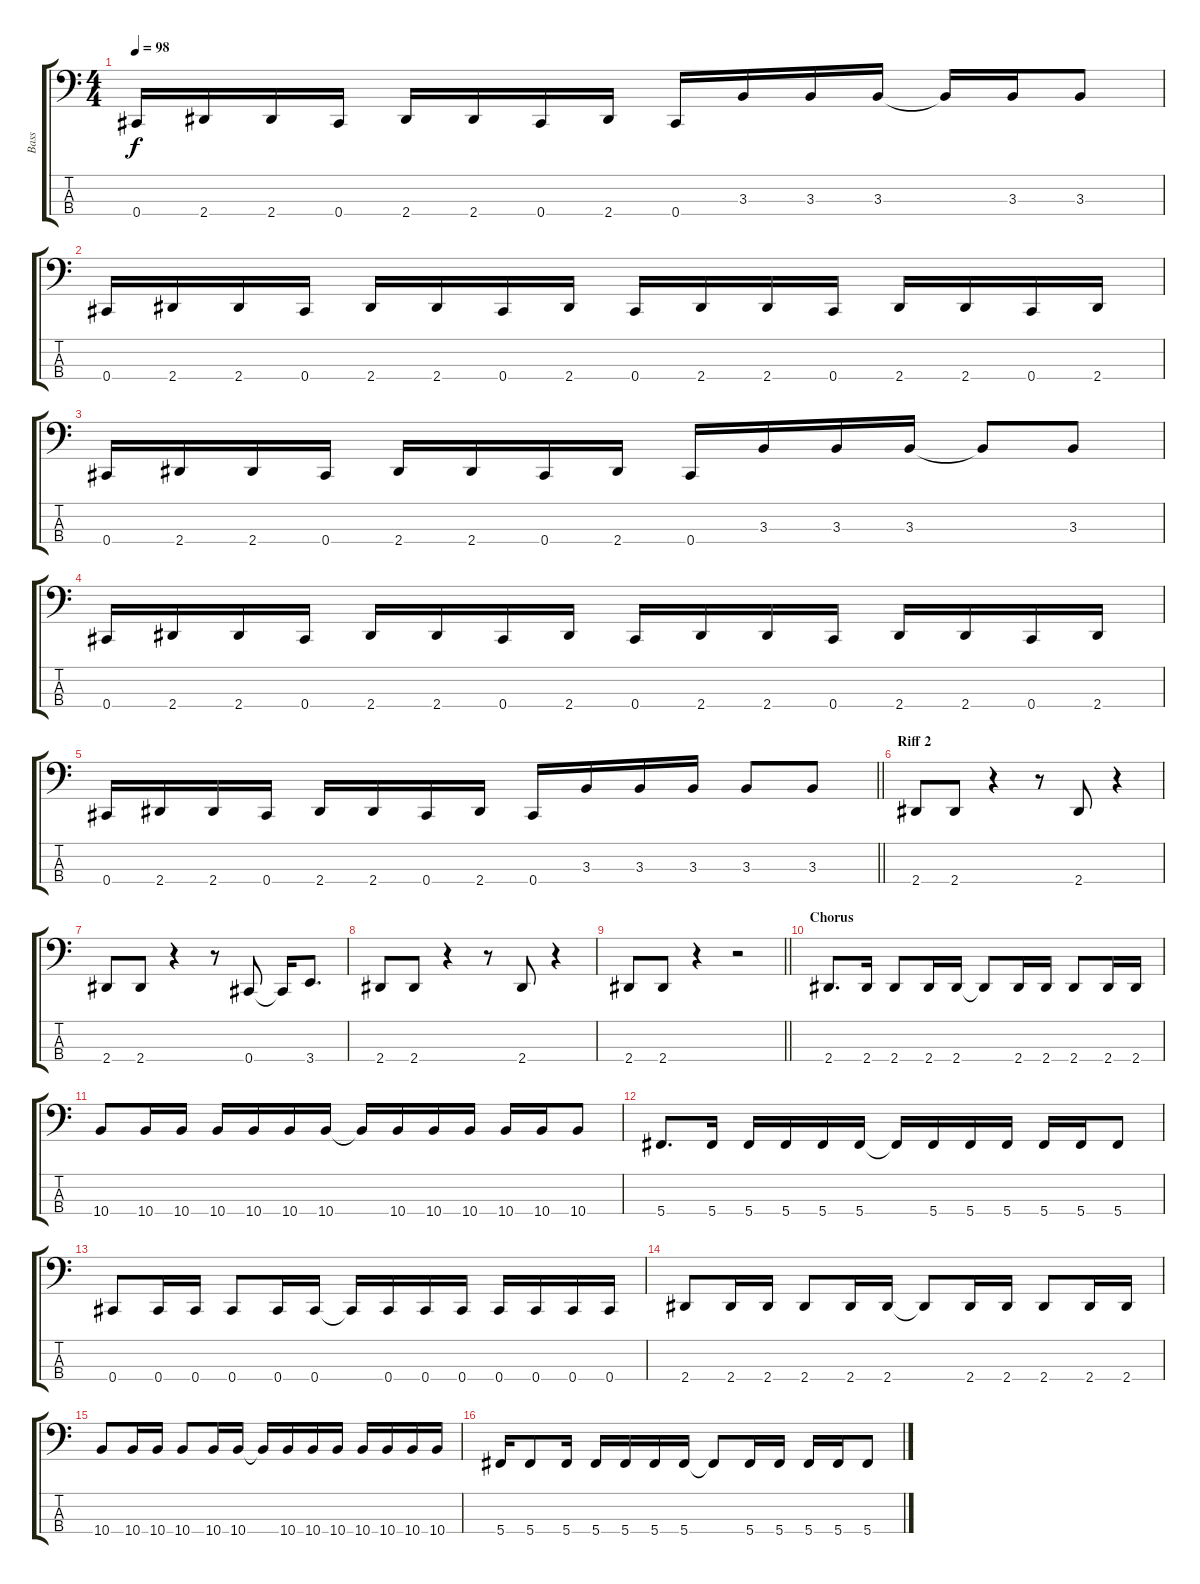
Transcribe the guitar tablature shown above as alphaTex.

\track ("Bass" "Bass") {instrument electricbassfinger}
\staff {score tabs}
\tuning (Gb2 Db2 Ab1 Db1) {hide}
\ts (4 4)
\tempo 98
\clef f4
\ks c
0.4.16{dy f} 2.4.16 2.4.16 0.4.16 2.4.16 2.4.16 0.4.16 2.4.16 0.4.16 3.3.16 3.3.16 3.3.16 3.3{t}.16 3.3.16 3.3.8 |
0.4.16 2.4.16 2.4.16 0.4.16 2.4.16 2.4.16 0.4.16 2.4.16 0.4.16 2.4.16 2.4.16 0.4.16 2.4.16 2.4.16 0.4.16 2.4.16 |
0.4.16 2.4.16 2.4.16 0.4.16 2.4.16 2.4.16 0.4.16 2.4.16 0.4.16 3.3.16 3.3.16 3.3.16 3.3{t}.8 3.3.8 |
0.4.16 2.4.16 2.4.16 0.4.16 2.4.16 2.4.16 0.4.16 2.4.16 0.4.16 2.4.16 2.4.16 0.4.16 2.4.16 2.4.16 0.4.16 2.4.16 |
\barLineRight lightlight
0.4.16 2.4.16 2.4.16 0.4.16 2.4.16 2.4.16 0.4.16 2.4.16 0.4.16 3.3.16 3.3.16 3.3.16 3.3.8 3.3.8 |
\section ("" "Riff 2")
2.4.8 2.4.8 r.4 r.8 2.4.8 r.4 |
2.4.8 2.4.8 r.4 r.8 0.4.8 0.4{t}.16 3.4.8{d} |
2.4.8 2.4.8 r.4 r.8 2.4.8 r.4 |
\barLineRight lightlight
2.4.8 2.4.8 r.4 r.2 |
\section ("" "Chorus")
2.4.8{d} 2.4.16 2.4.8 2.4.16 2.4.16 2.4{t}.8 2.4.16 2.4.16 2.4.8 2.4.16 2.4.16 |
10.4.8 10.4.16 10.4.16 10.4.16 10.4.16 10.4.16 10.4.16 10.4{t}.16 10.4.16 10.4.16 10.4.16 10.4.16 10.4.16 10.4.8 |
5.4.8{d} 5.4.16 5.4.16 5.4.16 5.4.16 5.4.16 5.4{t}.16 5.4.16 5.4.16 5.4.16 5.4.16 5.4.16 5.4.8 |
0.4.8 0.4.16 0.4.16 0.4.8 0.4.16 0.4.16 0.4{t}.16 0.4.16 0.4.16 0.4.16 0.4.16 0.4.16 0.4.16 0.4.16 |
2.4.8 2.4.16 2.4.16 2.4.8 2.4.16 2.4.16 2.4{t}.8 2.4.16 2.4.16 2.4.8 2.4.16 2.4.16 |
10.4.8 10.4.16 10.4.16 10.4.8 10.4.16 10.4.16 10.4{t}.16 10.4.16 10.4.16 10.4.16 10.4.16 10.4.16 10.4.16 10.4.16 |
5.4.16 5.4.8 5.4.16 5.4.16 5.4.16 5.4.16 5.4.16 5.4{t}.8 5.4.16 5.4.16 5.4.16 5.4.16 5.4.8
